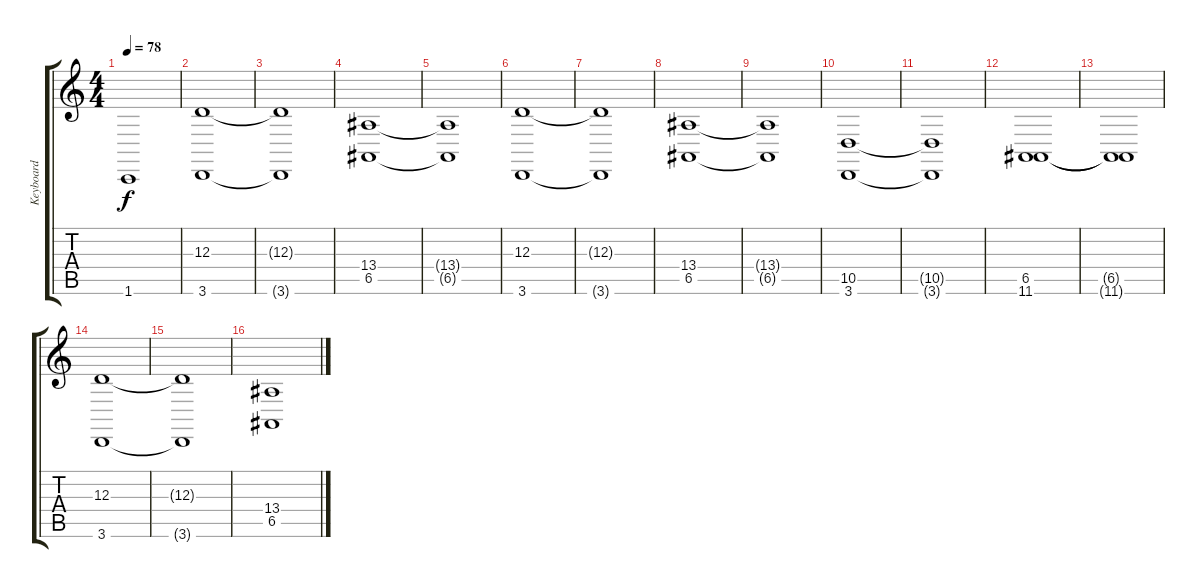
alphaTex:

\track ("Keyboard" "Keyboard") {instrument synthstrings1}
\staff {score tabs}
\tuning (B3 Gb3 D3 A2 E2 B1) {hide}
\ts (4 4)
\tempo 78
\clef g2
\ks c
1.6{t}.1{dy f} |
(12.3 3.6).1 |
(12.3{t} 3.6{t}).1 |
(13.4 6.5).1 |
(13.4{t} 6.5{t}).1 |
(12.3 3.6).1 |
(12.3{t} 3.6{t}).1 |
(13.4 6.5).1 |
(13.4{t} 6.5{t}).1 |
(10.5 3.6).1 |
(10.5{t} 3.6{t}).1 |
(6.5 11.6).1 |
(6.5{t} 11.6{t}).1 |
(12.3 3.6).1 |
(12.3{t} 3.6{t}).1 |
(13.4 6.5).1
